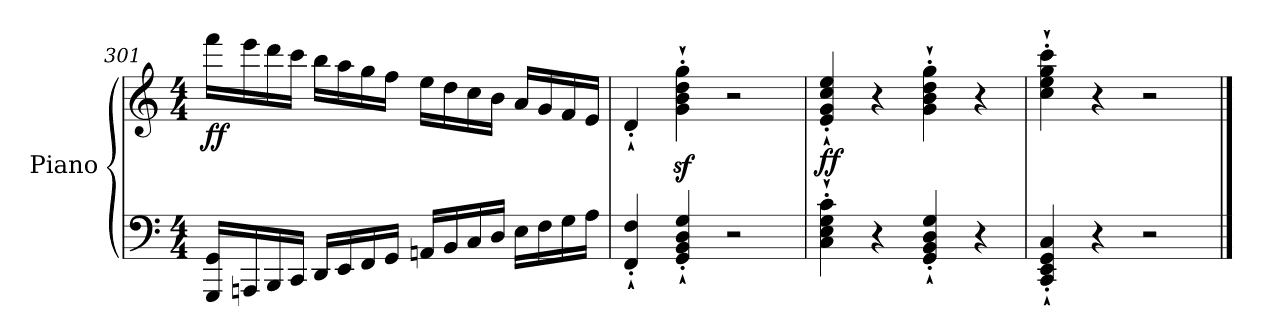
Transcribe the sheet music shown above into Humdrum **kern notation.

**kern	**kern	**dynam
*part1	*part1	*part1
*staff2	*staff1	*staff1/2
*I"Piano	*	*
*I'Pno	*	*
*clefF4	*clefG2	*
*k[]	*k[]	*
*M4/4	*M4/4	*
=301	=301	=301
!	!	!LO:DY:b
16GGG/ 16GG/LL	16fff\LL	ff
16AAAn/	16eee\	.
16BBB/	16ddd\	.
16CC/JJ	16ccc\JJ	.
16DD/LL	16bb\LL	.
16EE/	16aa\	.
16FF/	16gg\	.
16GG/JJ	16ff\JJ	.
16AAn/LL	16ee\LL	.
16BB/	16dd\	.
16C/	16cc\	.
16D/JJ	16b\JJ	.
16E\LL	16a/LL	.
16F\	16g/	.
16G\	16f/	.
16A\JJ	16e/JJ	.
=302	=302	=302
4FF/'` 4F/'`	4d'`/	.
4GG/'` 4BB/'` 4D/'` 4G/'`	4g\z<'` 4b\z<'` 4dd\z<'` 4gg\z<'`	.
2r	2r	.
=303	=303	=303
!	!	!LO:DY:b
4C\'` 4E\'` 4G\'` 4c\'`	4e/'` 4g/'` 4cc/'` 4ee/'`	ff
4r	4r	.
4GG/'` 4BB/'` 4D/'` 4G/'`	4g\'` 4b\'` 4dd\'` 4gg\'`	.
4r	4r	.
!!LO:LB:g=z
=304	=304	=304
4CC/'` 4EE/'` 4GG/'` 4C/'`	4cc\'` 4ee\'` 4gg\'` 4ccc\'`	.
4r	4r	.
2r	2r	.
==	==	==
*-	*-	*-
